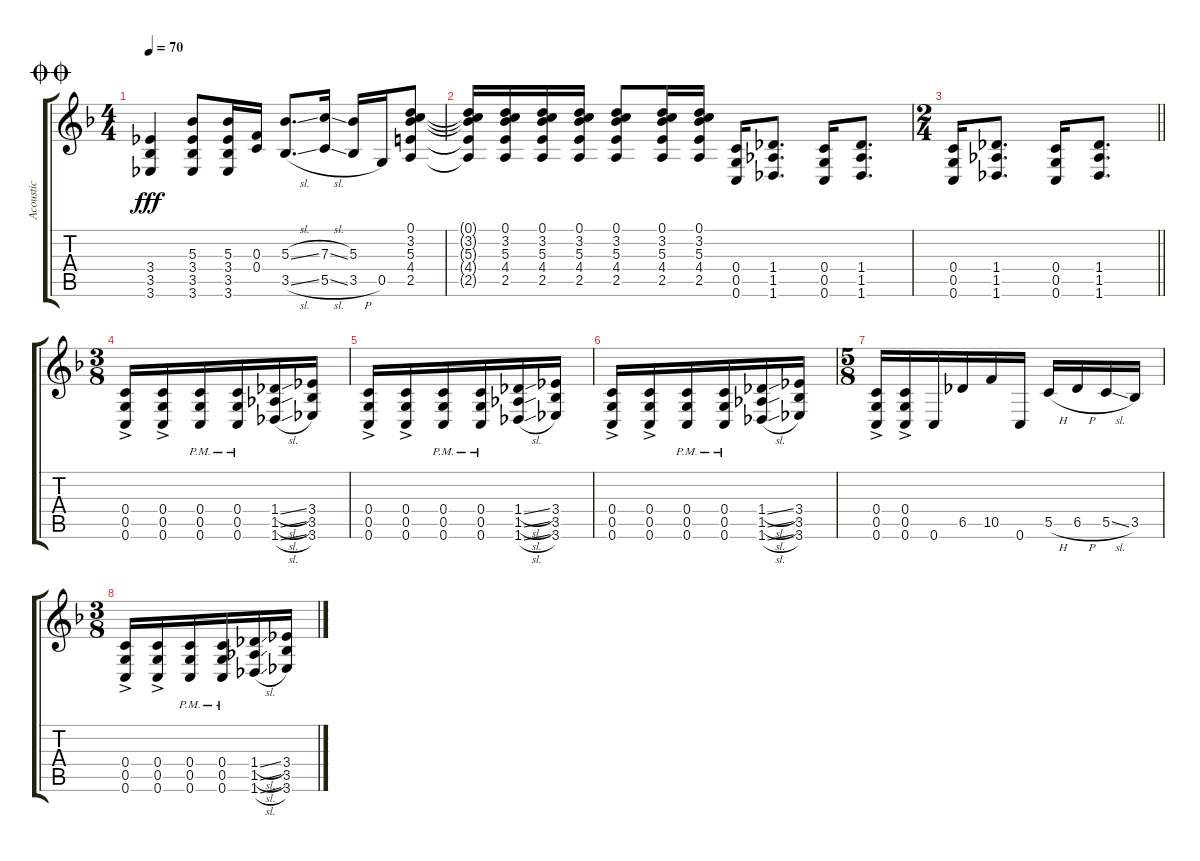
\track ("Acoustic" "Acoustic") {instrument acousticguitarsteel}
\staff {score tabs}
\tuning (D4 A3 F3 C3 G2 C2) {hide}
\ts (4 4)
\jump doublecoda
\tempo 70
\clef g2
\ks f
(3.4 3.5 3.6).4{dy fff} (5.3 3.4 3.5 3.6).8 (5.3 3.4 3.5 3.6).16 (0.3 0.4).16 (5.3{sl} 3.5{sl}).8{d} (7.3{sl} 5.5{sl}).16 (5.3 3.5{h}).16 0.5.16 (0.1 3.2 5.3 4.4 2.5).8 |
(0.1{t} 3.2{t} 5.3{t} 4.4{t} 2.5{t}).16 (0.1 3.2 5.3 4.4 2.5).16 (0.1 3.2 5.3 4.4 2.5).16 (0.1 3.2 5.3 4.4 2.5).16 (0.1 3.2 5.3 4.4 2.5).8 (0.1 3.2 5.3 4.4 2.5).16 (0.1 3.2 5.3 4.4 2.5).16 (0.4 0.5 0.6).16 (1.4 1.5 1.6).8{d} (0.4 0.5 0.6).16 (1.4 1.5 1.6).8{d} |
\ts (2 4)
\barLineRight lightlight
(0.4 0.5 0.6).16 (1.4 1.5 1.6).8{d} (0.4 0.5 0.6).16 (1.4 1.5 1.6).8{d} |
\ts (3 8)
(0.4{ac} 0.5{ac} 0.6{ac}).16 (0.4{ac} 0.5{ac} 0.6{ac}).16 (0.4{pm} 0.5{pm} 0.6{pm}).16 (0.4{pm} 0.5{pm} 0.6{pm}).16 (1.4{sl} 1.5{sl} 1.6{sl}).16 (3.4 3.5 3.6).16 |
(0.4{ac} 0.5{ac} 0.6{ac}).16 (0.4{ac} 0.5{ac} 0.6{ac}).16 (0.4{pm} 0.5{pm} 0.6{pm}).16 (0.4{pm} 0.5{pm} 0.6{pm}).16 (1.4{sl} 1.5{sl} 1.6{sl}).16 (3.4 3.5 3.6).16 |
(0.4{ac} 0.5{ac} 0.6{ac}).16 (0.4{ac} 0.5{ac} 0.6{ac}).16 (0.4{pm} 0.5{pm} 0.6{pm}).16 (0.4{pm} 0.5{pm} 0.6{pm}).16 (1.4{sl} 1.5{sl} 1.6{sl}).16 (3.4 3.5 3.6).16 |
\ts (5 8)
(0.4{ac} 0.5{ac} 0.6{ac}).16 (0.4{ac} 0.5{ac} 0.6{ac}).16 0.6.16 6.5.16 10.5.16 0.6.16 5.5{h}.16 6.5{h}.16 5.5{sl}.16 3.5.16 |
\ts (3 8)
(0.4{ac} 0.5{ac} 0.6{ac}).16 (0.4{ac} 0.5{ac} 0.6{ac}).16 (0.4{pm} 0.5{pm} 0.6{pm}).16 (0.4{pm} 0.5{pm} 0.6{pm}).16 (1.4{sl} 1.5{sl} 1.6{sl}).16 (3.4 3.5 3.6).16
